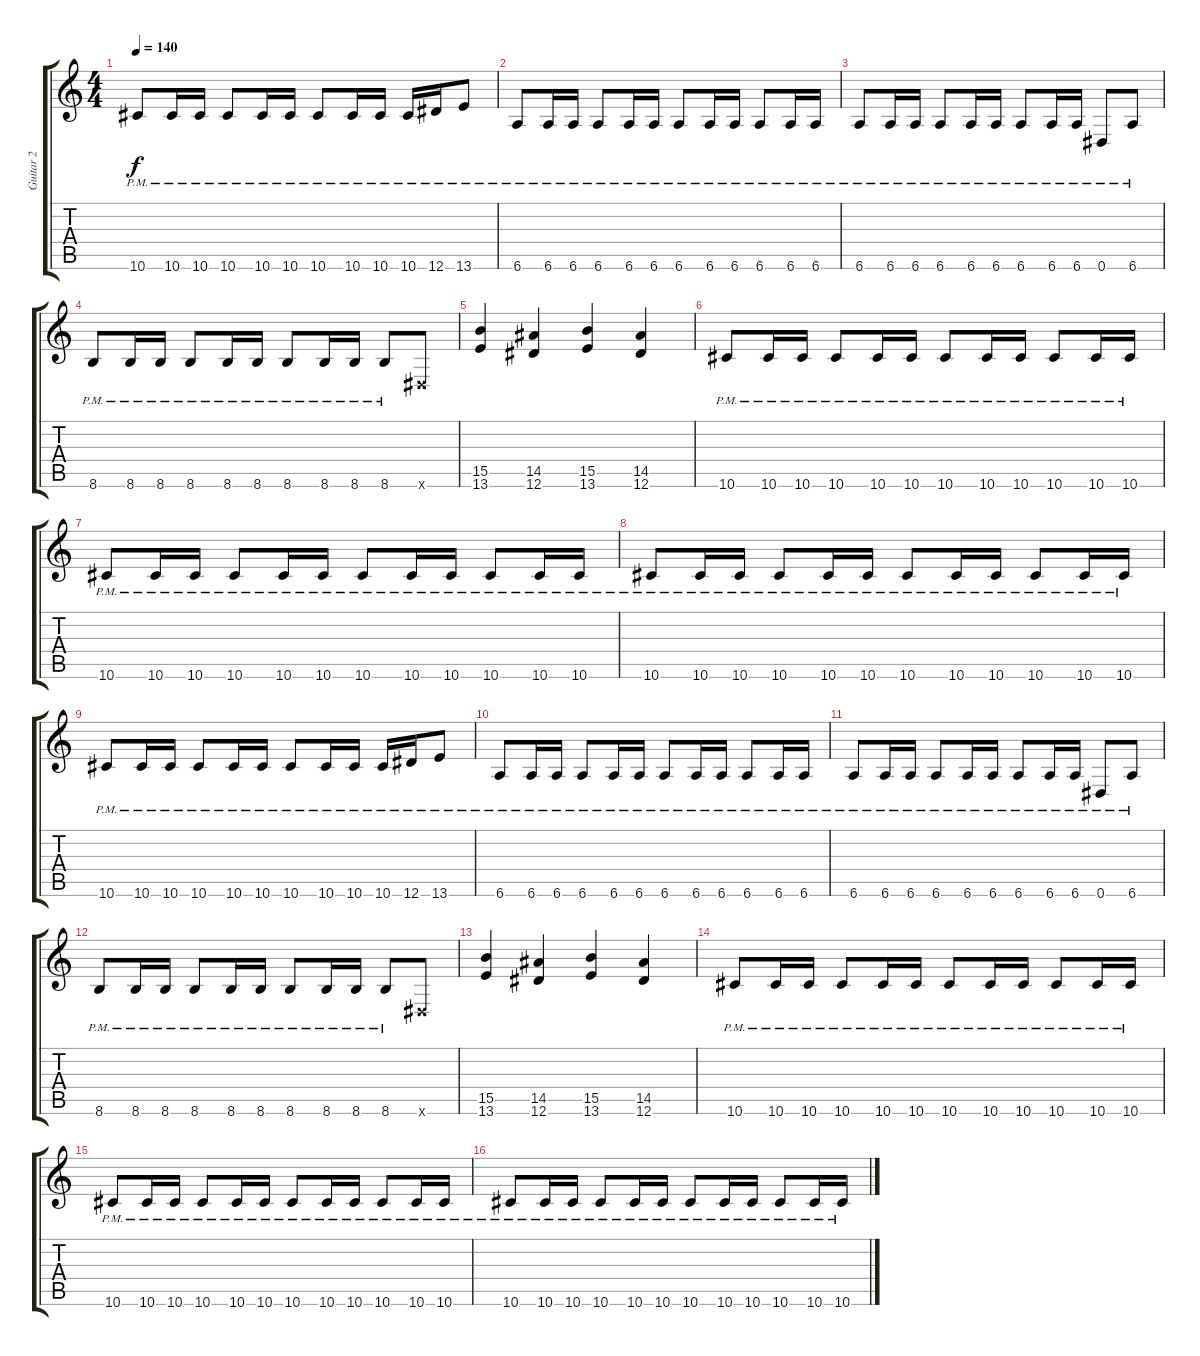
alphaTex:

\track ("Guitar 2" "Guitar 2") {instrument distortionguitar}
\staff {score tabs}
\tuning (Eb4 Bb3 Gb3 Db3 Ab2 Eb2) {hide}
\ts (4 4)
\tempo 140
\clef g2
\ks c
10.6{pm}.8{dy f} 10.6{pm}.16 10.6{pm}.16 10.6{pm}.8 10.6{pm}.16 10.6{pm}.16 10.6{pm}.8 10.6{pm}.16 10.6{pm}.16 10.6{pm}.16 12.6{pm}.16 13.6{pm}.8 |
6.6{pm}.8 6.6{pm}.16 6.6{pm}.16 6.6{pm}.8 6.6{pm}.16 6.6{pm}.16 6.6{pm}.8 6.6{pm}.16 6.6{pm}.16 6.6{pm}.8 6.6{pm}.16 6.6{pm}.16 |
6.6{pm}.8 6.6{pm}.16 6.6{pm}.16 6.6{pm}.8 6.6{pm}.16 6.6{pm}.16 6.6{pm}.8 6.6{pm}.16 6.6{pm}.16 0.6{pm}.8 6.6{pm}.8 |
8.6{pm}.8 8.6{pm}.16 8.6{pm}.16 8.6{pm}.8 8.6{pm}.16 8.6{pm}.16 8.6{pm}.8 8.6{pm}.16 8.6{pm}.16 8.6{pm}.8 0.6{x}.8 |
(15.5 13.6).4 (14.5 12.6).4 (15.5 13.6).4 (14.5 12.6).4 |
10.6{pm}.8 10.6{pm}.16 10.6{pm}.16 10.6{pm}.8 10.6{pm}.16 10.6{pm}.16 10.6{pm}.8 10.6{pm}.16 10.6{pm}.16 10.6{pm}.8 10.6{pm}.16 10.6{pm}.16 |
10.6{pm}.8 10.6{pm}.16 10.6{pm}.16 10.6{pm}.8 10.6{pm}.16 10.6{pm}.16 10.6{pm}.8 10.6{pm}.16 10.6{pm}.16 10.6{pm}.8 10.6{pm}.16 10.6{pm}.16 |
10.6{pm}.8 10.6{pm}.16 10.6{pm}.16 10.6{pm}.8 10.6{pm}.16 10.6{pm}.16 10.6{pm}.8 10.6{pm}.16 10.6{pm}.16 10.6{pm}.8 10.6{pm}.16 10.6{pm}.16 |
10.6{pm}.8 10.6{pm}.16 10.6{pm}.16 10.6{pm}.8 10.6{pm}.16 10.6{pm}.16 10.6{pm}.8 10.6{pm}.16 10.6{pm}.16 10.6{pm}.16 12.6{pm}.16 13.6{pm}.8 |
6.6{pm}.8 6.6{pm}.16 6.6{pm}.16 6.6{pm}.8 6.6{pm}.16 6.6{pm}.16 6.6{pm}.8 6.6{pm}.16 6.6{pm}.16 6.6{pm}.8 6.6{pm}.16 6.6{pm}.16 |
6.6{pm}.8 6.6{pm}.16 6.6{pm}.16 6.6{pm}.8 6.6{pm}.16 6.6{pm}.16 6.6{pm}.8 6.6{pm}.16 6.6{pm}.16 0.6{pm}.8 6.6{pm}.8 |
8.6{pm}.8 8.6{pm}.16 8.6{pm}.16 8.6{pm}.8 8.6{pm}.16 8.6{pm}.16 8.6{pm}.8 8.6{pm}.16 8.6{pm}.16 8.6{pm}.8 0.6{x}.8 |
(15.5 13.6).4 (14.5 12.6).4 (15.5 13.6).4 (14.5 12.6).4 |
10.6{pm}.8 10.6{pm}.16 10.6{pm}.16 10.6{pm}.8 10.6{pm}.16 10.6{pm}.16 10.6{pm}.8 10.6{pm}.16 10.6{pm}.16 10.6{pm}.8 10.6{pm}.16 10.6{pm}.16 |
10.6{pm}.8 10.6{pm}.16 10.6{pm}.16 10.6{pm}.8 10.6{pm}.16 10.6{pm}.16 10.6{pm}.8 10.6{pm}.16 10.6{pm}.16 10.6{pm}.8 10.6{pm}.16 10.6{pm}.16 |
10.6{pm}.8 10.6{pm}.16 10.6{pm}.16 10.6{pm}.8 10.6{pm}.16 10.6{pm}.16 10.6{pm}.8 10.6{pm}.16 10.6{pm}.16 10.6{pm}.8 10.6{pm}.16 10.6{pm}.16
